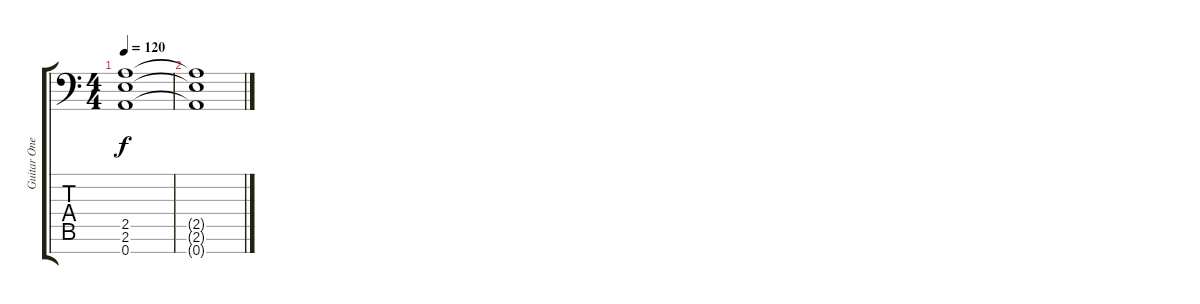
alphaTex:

\track ("Guitar One" "Guitar One") {instrument overdrivenguitar}
\staff {score tabs}
\tuning (D4 A3 F3 C3 G2 D2 A1) {hide}
\ts (4 4)
\tempo 120
\clef f4
\ks c
(2.5{t} 2.6{t} 0.7{t}).1{dy f} |
(2.5{t} 2.6{t} 0.7{t}).1
